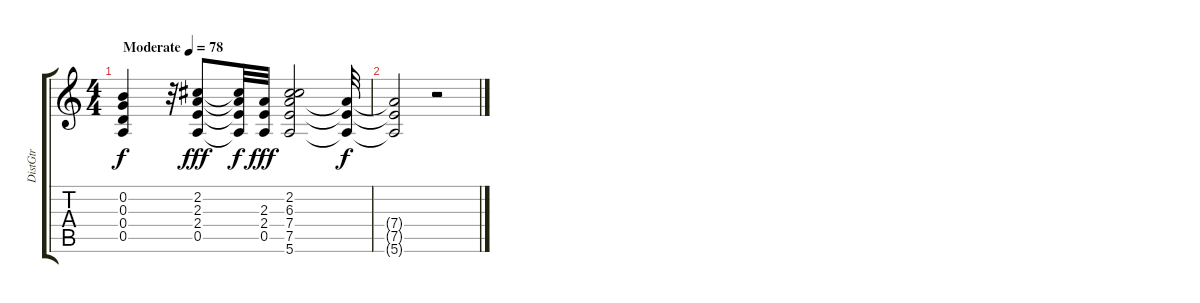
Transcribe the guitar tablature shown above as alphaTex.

\track ("DistGtr" "DistGtr") {instrument distortionguitar}
\staff {score tabs}
\tuning (E4 B3 G3 D3 A2 E2) {hide}
\ts (4 4)
\tempo (78 "Moderate")
\clef g2
\ks c
(0.2 0.3 0.4 0.5).4{dy f instrument distortionguitar} r.32 (2.2 2.3 2.4 0.5).8{dy fff} (2.2{t} 2.3{t} 2.4{t} 0.5{t}).32{dy f} (2.3 2.4 0.5).32{dy fff} (2.2 6.3 7.4 7.5 5.6).2 (7.4{t} 7.5{t} 5.6{t}).32{dy f} |
(7.4{t} 7.5{t} 5.6{t}).2 r.2
